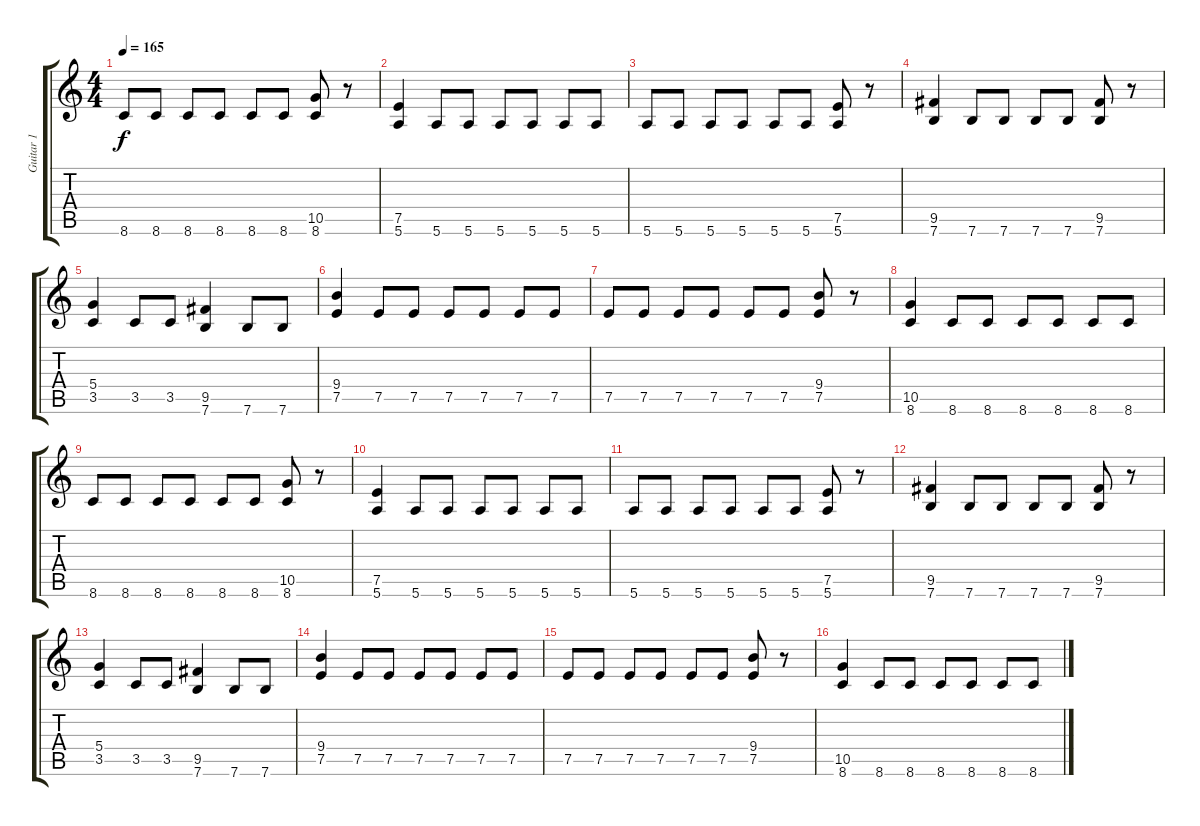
\track ("Guitar 1" "Guitar 1") {instrument distortionguitar}
\staff {score tabs}
\tuning (E4 B3 G3 D3 A2 E2) {hide}
\ts (4 4)
\tempo 165
\clef g2
\ks c
8.6.8{dy f} 8.6.8 8.6.8 8.6.8 8.6.8 8.6.8 (10.5 8.6).8 r.8 |
(7.5 5.6).4 5.6.8 5.6.8 5.6.8 5.6.8 5.6.8 5.6.8 |
5.6.8 5.6.8 5.6.8 5.6.8 5.6.8 5.6.8 (7.5 5.6).8 r.8 |
(9.5 7.6).4 7.6.8 7.6.8 7.6.8 7.6.8 (9.5 7.6).8 r.8 |
(5.4 3.5).4 3.5.8 3.5.8 (9.5 7.6).4 7.6.8 7.6.8 |
(9.4 7.5).4 7.5.8 7.5.8 7.5.8 7.5.8 7.5.8 7.5.8 |
7.5.8 7.5.8 7.5.8 7.5.8 7.5.8 7.5.8 (9.4 7.5).8 r.8 |
(10.5 8.6).4 8.6.8 8.6.8 8.6.8 8.6.8 8.6.8 8.6.8 |
8.6.8 8.6.8 8.6.8 8.6.8 8.6.8 8.6.8 (10.5 8.6).8 r.8 |
(7.5 5.6).4 5.6.8 5.6.8 5.6.8 5.6.8 5.6.8 5.6.8 |
5.6.8 5.6.8 5.6.8 5.6.8 5.6.8 5.6.8 (7.5 5.6).8 r.8 |
(9.5 7.6).4 7.6.8 7.6.8 7.6.8 7.6.8 (9.5 7.6).8 r.8 |
(5.4 3.5).4 3.5.8 3.5.8 (9.5 7.6).4 7.6.8 7.6.8 |
(9.4 7.5).4 7.5.8 7.5.8 7.5.8 7.5.8 7.5.8 7.5.8 |
7.5.8 7.5.8 7.5.8 7.5.8 7.5.8 7.5.8 (9.4 7.5).8 r.8 |
(10.5 8.6).4 8.6.8 8.6.8 8.6.8 8.6.8 8.6.8 8.6.8
